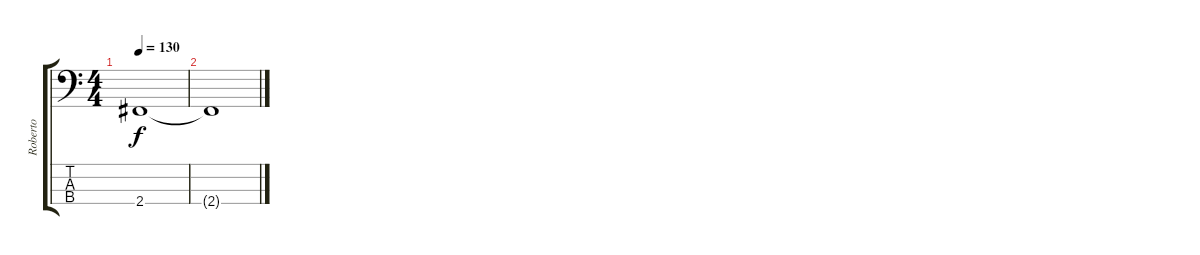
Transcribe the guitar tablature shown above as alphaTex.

\track ("Roberto" "Roberto") {instrument electricbassfinger}
\staff {score tabs}
\tuning (G2 D2 A1 E1) {hide}
\ts (4 4)
\tempo 130
\clef f4
\ks c
2.4{t}.1{dy f} |
2.4{t}.1
